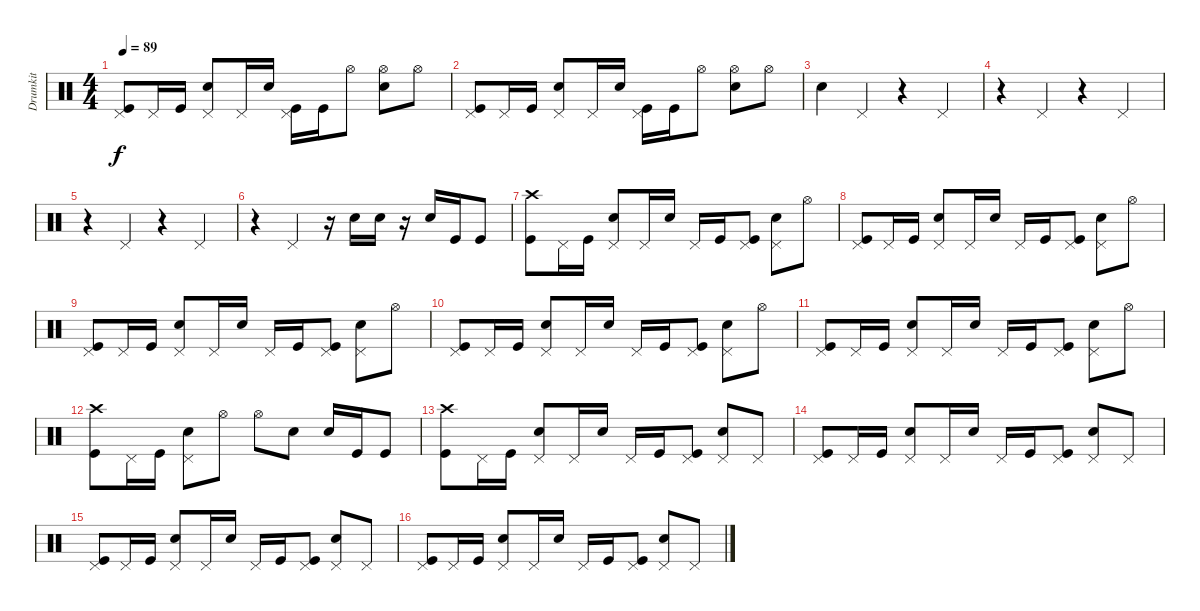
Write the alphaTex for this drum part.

\track ("Drumkit" "Drumkit") {instrument percussion}
\staff {score}
\articulation defaults
\ts (4 4)
\tempo 89
\clef neutral
\ks c
("Pedal Hi-Hat (hit)" "Kick (hit)").8{dy f} "Pedal Hi-Hat (hit)".16 "Kick (hit)".16 ("Pedal Hi-Hat (hit)" "Snare (hit) 2").8 "Pedal Hi-Hat (hit)".16 "Snare (hit) 2".16 ("Pedal Hi-Hat (hit)" "Kick (hit)").16 "Kick (hit)".16 "Hi-Hat (open)".8 ("Hi-Hat (open)" "Snare (hit) 2").8 "Hi-Hat (open)".8 |
("Pedal Hi-Hat (hit)" "Kick (hit)").8 "Pedal Hi-Hat (hit)".16 "Kick (hit)".16 ("Pedal Hi-Hat (hit)" "Snare (hit) 2").8 "Pedal Hi-Hat (hit)".16 "Snare (hit) 2".16 ("Pedal Hi-Hat (hit)" "Kick (hit)").16 "Kick (hit)".16 "Hi-Hat (open)".8 ("Hi-Hat (open)" "Snare (hit) 2").8 "Hi-Hat (open)".8 |
"Snare (hit) 2".4 "Pedal Hi-Hat (hit)".4 r.4 "Pedal Hi-Hat (hit)".4 |
r.4 "Pedal Hi-Hat (hit)".4 r.4 "Pedal Hi-Hat (hit)".4 |
r.4 "Pedal Hi-Hat (hit)".4 r.4 "Pedal Hi-Hat (hit)".4 |
r.4 "Pedal Hi-Hat (hit)".4 r.16 "Snare (hit) 2".16 "Snare (hit) 2".16 r.16 "Snare (hit) 2".16 "Kick (hit)".16 "Kick (hit)".8 |
("Crash high (hit)" "Kick (hit)").8 "Pedal Hi-Hat (hit)".16 "Kick (hit)".16 ("Pedal Hi-Hat (hit)" "Snare (hit) 2").8 "Pedal Hi-Hat (hit)".16 "Snare (hit) 2".16 "Pedal Hi-Hat (hit)".16 "Kick (hit)".16 ("Pedal Hi-Hat (hit)" "Kick (hit)").8 ("Pedal Hi-Hat (hit)" "Snare (hit) 2").8 "Hi-Hat (open)".8 |
("Pedal Hi-Hat (hit)" "Kick (hit)").8 "Pedal Hi-Hat (hit)".16 "Kick (hit)".16 ("Pedal Hi-Hat (hit)" "Snare (hit) 2").8 "Pedal Hi-Hat (hit)".16 "Snare (hit) 2".16 "Pedal Hi-Hat (hit)".16 "Kick (hit)".16 ("Pedal Hi-Hat (hit)" "Kick (hit)").8 ("Pedal Hi-Hat (hit)" "Snare (hit) 2").8 "Hi-Hat (open)".8 |
("Pedal Hi-Hat (hit)" "Kick (hit)").8 "Pedal Hi-Hat (hit)".16 "Kick (hit)".16 ("Pedal Hi-Hat (hit)" "Snare (hit) 2").8 "Pedal Hi-Hat (hit)".16 "Snare (hit) 2".16 "Pedal Hi-Hat (hit)".16 "Kick (hit)".16 ("Pedal Hi-Hat (hit)" "Kick (hit)").8 ("Pedal Hi-Hat (hit)" "Snare (hit) 2").8 "Hi-Hat (open)".8 |
("Pedal Hi-Hat (hit)" "Kick (hit)").8 "Pedal Hi-Hat (hit)".16 "Kick (hit)".16 ("Pedal Hi-Hat (hit)" "Snare (hit) 2").8 "Pedal Hi-Hat (hit)".16 "Snare (hit) 2".16 "Pedal Hi-Hat (hit)".16 "Kick (hit)".16 ("Pedal Hi-Hat (hit)" "Kick (hit)").8 ("Pedal Hi-Hat (hit)" "Snare (hit) 2").8 "Hi-Hat (open)".8 |
("Pedal Hi-Hat (hit)" "Kick (hit)").8 "Pedal Hi-Hat (hit)".16 "Kick (hit)".16 ("Pedal Hi-Hat (hit)" "Snare (hit) 2").8 "Pedal Hi-Hat (hit)".16 "Snare (hit) 2".16 "Pedal Hi-Hat (hit)".16 "Kick (hit)".16 ("Pedal Hi-Hat (hit)" "Kick (hit)").8 ("Pedal Hi-Hat (hit)" "Snare (hit) 2").8 "Hi-Hat (open)".8 |
("Crash high (hit)" "Kick (hit)").8 "Pedal Hi-Hat (hit)".16 "Kick (hit)".16 ("Pedal Hi-Hat (hit)" "Snare (hit) 2").8 "Hi-Hat (open)".8 "Hi-Hat (open)".8 "Snare (hit) 2".8 "Snare (hit) 2".16 "Kick (hit)".16 "Kick (hit)".8 |
("Crash high (hit)" "Kick (hit)").8 "Pedal Hi-Hat (hit)".16 "Kick (hit)".16 ("Pedal Hi-Hat (hit)" "Snare (hit) 2").8 "Pedal Hi-Hat (hit)".16 "Snare (hit) 2".16 "Pedal Hi-Hat (hit)".16 "Kick (hit)".16 ("Pedal Hi-Hat (hit)" "Kick (hit)").8 ("Pedal Hi-Hat (hit)" "Snare (hit) 2").8 "Pedal Hi-Hat (hit)".8 |
("Pedal Hi-Hat (hit)" "Kick (hit)").8 "Pedal Hi-Hat (hit)".16 "Kick (hit)".16 ("Pedal Hi-Hat (hit)" "Snare (hit) 2").8 "Pedal Hi-Hat (hit)".16 "Snare (hit) 2".16 "Pedal Hi-Hat (hit)".16 "Kick (hit)".16 ("Pedal Hi-Hat (hit)" "Kick (hit)").8 ("Pedal Hi-Hat (hit)" "Snare (hit) 2").8 "Pedal Hi-Hat (hit)".8 |
("Pedal Hi-Hat (hit)" "Kick (hit)").8 "Pedal Hi-Hat (hit)".16 "Kick (hit)".16 ("Pedal Hi-Hat (hit)" "Snare (hit) 2").8 "Pedal Hi-Hat (hit)".16 "Snare (hit) 2".16 "Pedal Hi-Hat (hit)".16 "Kick (hit)".16 ("Pedal Hi-Hat (hit)" "Kick (hit)").8 ("Pedal Hi-Hat (hit)" "Snare (hit) 2").8 "Pedal Hi-Hat (hit)".8 |
("Pedal Hi-Hat (hit)" "Kick (hit)").8 "Pedal Hi-Hat (hit)".16 "Kick (hit)".16 ("Pedal Hi-Hat (hit)" "Snare (hit) 2").8 "Pedal Hi-Hat (hit)".16 "Snare (hit) 2".16 "Pedal Hi-Hat (hit)".16 "Kick (hit)".16 ("Pedal Hi-Hat (hit)" "Kick (hit)").8 ("Pedal Hi-Hat (hit)" "Snare (hit) 2").8 "Pedal Hi-Hat (hit)".8
